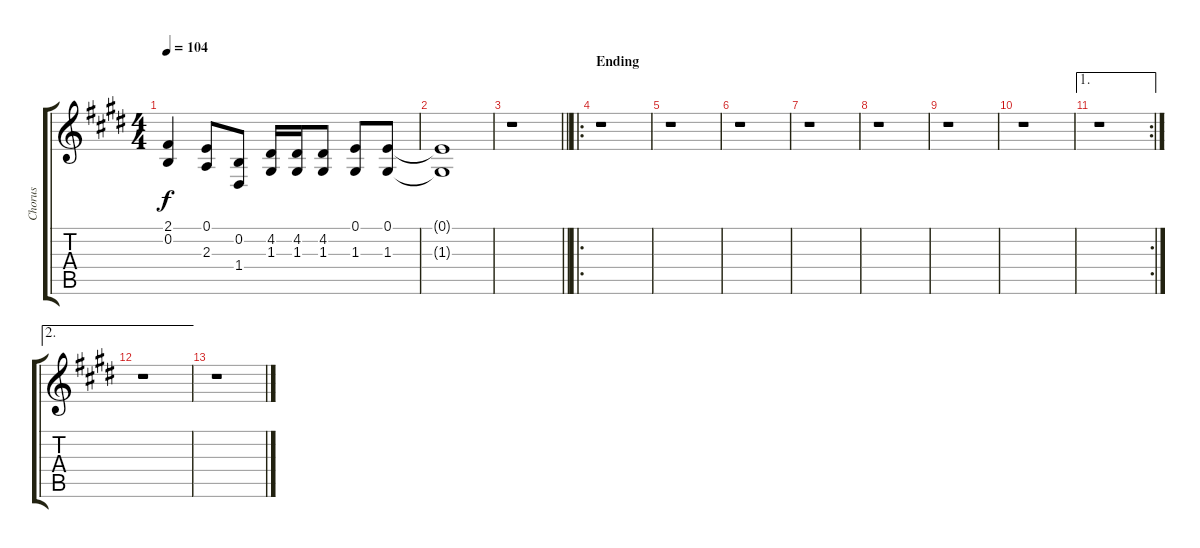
\track ("Chorus" "Chorus") {instrument sopranosax}
\staff {score tabs}
\tuning (E4 B3 G3 D3 A2 E2) {hide}
\ts (4 4)
\tempo 104
\clef g2
\ks c#minor
(2.1{t} 0.2{t}).4{dy f} (0.1 2.3).8 (0.2 1.4).8 (4.2 1.3).16 (4.2 1.3).16 (4.2 1.3).8 (0.1 1.3).8 (0.1 1.3).8 |
(0.1{t} 1.3{t}).1 |
\barLineRight lightlight
r.1 |
\ro
\section ("" "Ending")
r.1 |
r.1 |
r.1 |
r.1 |
r.1 |
r.1 |
r.1 |
\ae 1
\rc 2
r.1 |
\ae 2
r.1 |
r.1
